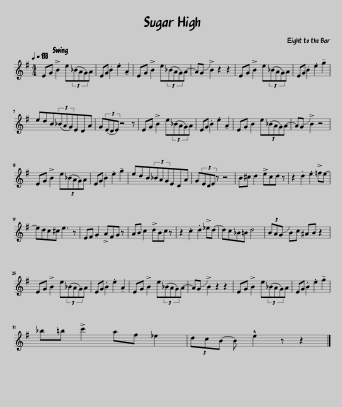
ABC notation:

X:1
L:1/8
Q:1/4=138
M:4/4
I:linebreak $
K:none
V:1 treble transpose=-9
V:1
[K:G] EG !>!B2 e(3(_BAG)A | EG .B2 .e2 !tenuto!A2 | EG !>!B2 e(3(_BAG)A- | AG !>!!slide!B2 z2 z2 | EG !>!B2 e(3(_BAG)A | %5
 EG .B2 .e2 !tenuto!g2 |$ edB(3(_BAG)EDA | G(3(EDE) z4 z | EG !>!B2 e(3(_BAG)A | EG .B2 .e2 !tenuto!A2 | %10
 EG B2 e(3(_BAG)A- | AG !>!!slide!B2 z4 |$ EG !>!B2 e(3(_BAG)A | EG .B2 .e2 !tenuto!g2 | edB(3_BAGEDA | %15
 G(3EDE z z4 | B^c d2 !>!ecd z | z2 .d2 .e2 !>!=fe- |$ edc^c e3 z | EF G2 !>!AFG z | %20
 AB c2 !>!dBc z | z2 .c2 .d2 !>!_ed- | dc_B=B d4 | (3BAG !slide!Bc ^AB z2 |$ EG !>!B2 e(3(_BAG)A | %25
 EG .B2 .e2 !tenuto!A2 | EG !>!B2 e(3(_BAG)A- | AG !>!!slide!B2 z2 z2 | EG !>!B2 e(3(_BAG)A | EG .B2 .e2 !tenuto!g2 |$ %30
 _b=b !>!c'2 af _e2 | (3dcB- B !^!e2 z z2 |] %32
